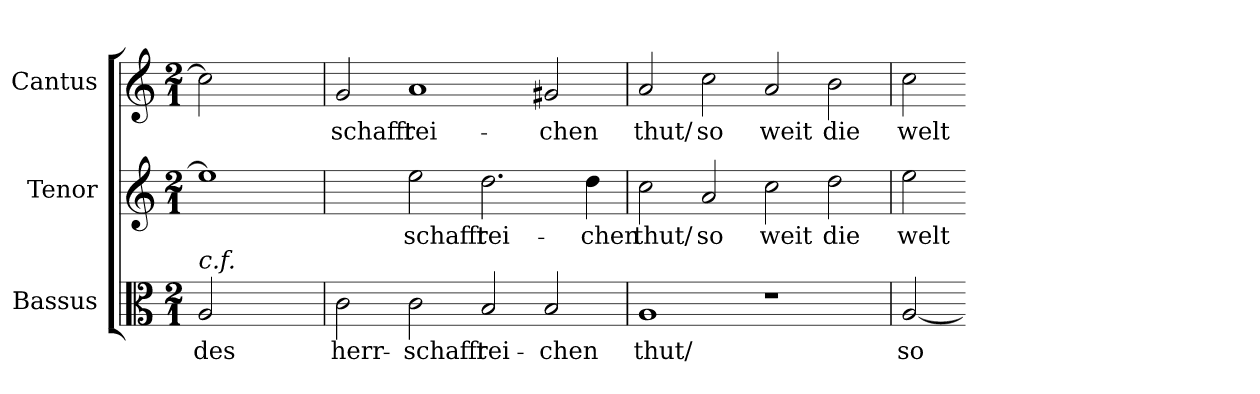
**kern	**text	**kern	**text	**kern	**text
*part3	*part3	*part2	*part2	*part1	*part1
*staff3	*staff3	*staff2	*staff2	*staff1	*staff1
*I"Bassus	*	*I"Tenor	*	*I"Cantus	*
*	*	*I'T	*	*	*
*clefC3	*	*clefG2	*	*clefG2	*
*k[]	*	*k[]	*	*k[]	*
*D:dor	*	*D:dor	*	*D:dor	*
*M2/1	*	*M2/1	*	*M2/1	*
*MM180	*	*MM180	*	*MM180	*
=	=	=	=	=	=
!LO:TX:a:i:t=c.f.	!	!	!	!	!
2A	des	1ee]	.	2cc]	.
2ryy	.	.	.	2ryy	.
=24	=24	=24	=24	=24	=24
2c	herr-	2ryy	.	2g	-schafft
2c	-schafft	2ee	-schafft	1a	rei-
2B	rei-	2.dd	rei-	.	.
2B	-chen	.	.	2g#X	-chen
.	.	4dd	-chen	.	.
=25	=25	=25	=25	=25	=25
1A	thut/	2cc	thut/	2a	thut/
.	.	2a	so	2cc	so
1r	.	2cc	weit	2a	weit
.	.	2dd	die	2b	die
=26	=26	=26	=26	=26	=26
[2A	so	2ee	welt	2cc	welt
=-	=-	=-	=-	=-	=-
*-	*-	*-	*-	*-	*-
